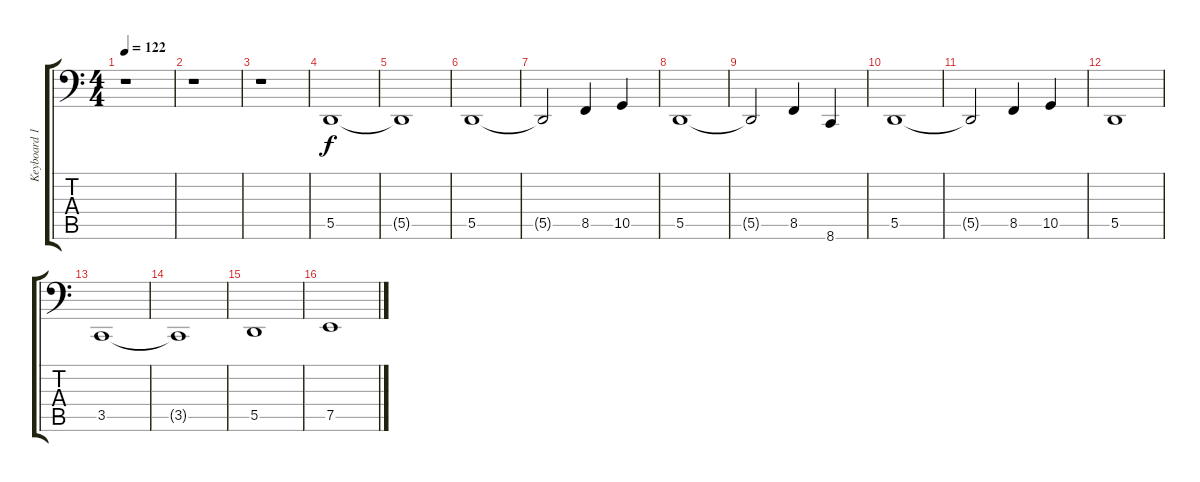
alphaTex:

\track ("Keyboard 1" "Keyboard 1") {instrument stringensemble2}
\staff {score tabs}
\tuning (E3 B2 G2 D2 A1 E1) {hide}
\ts (4 4)
\tempo 122
\clef f4
\ks c
r.1{dy f instrument stringensemble2} |
r.1 |
r.1 |
5.5.1 |
5.5{t}.1 |
5.5.1 |
5.5{t}.2 8.5.4 10.5.4 |
5.5.1 |
5.5{t}.2 8.5.4 8.6.4 |
5.5.1 |
5.5{t}.2 8.5.4 10.5.4 |
5.5.1 |
3.5.1 |
3.5{t}.1 |
5.5.1 |
7.5.1
